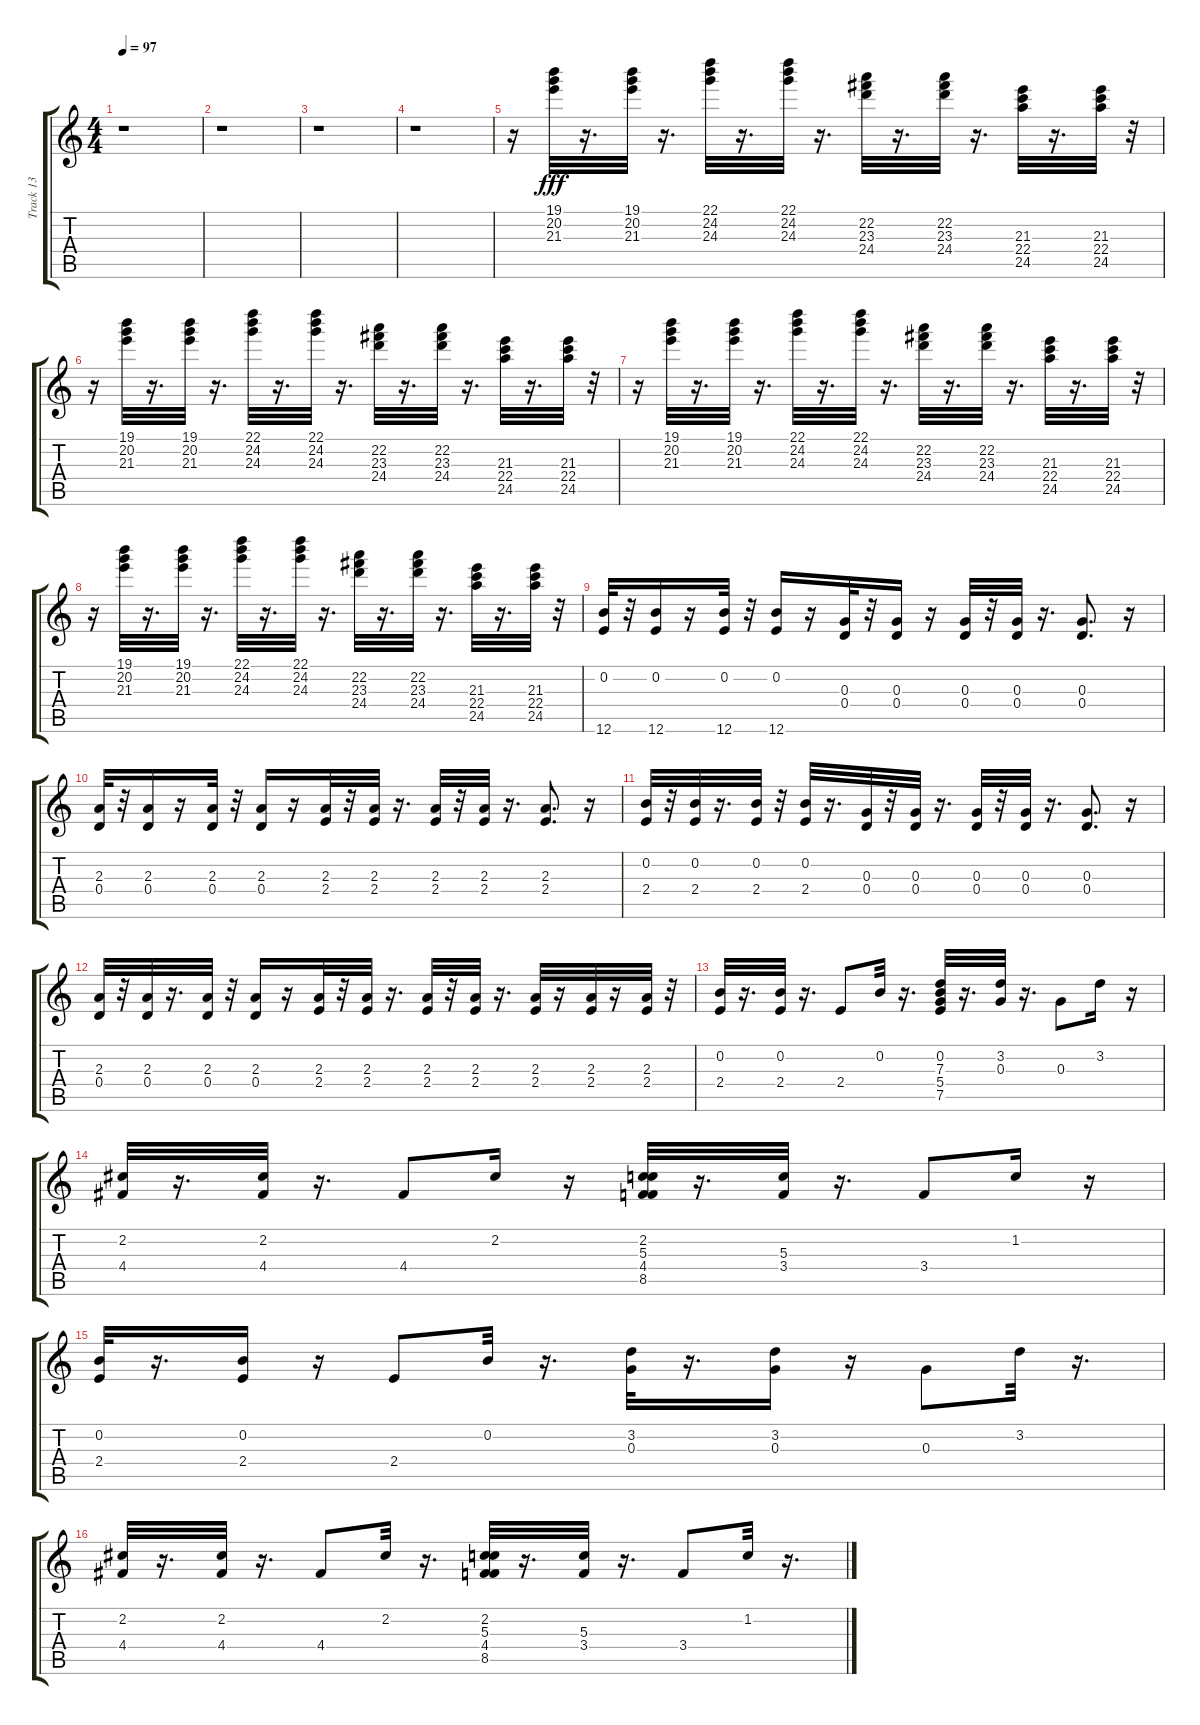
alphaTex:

\track ("Track 13" "Track 13") {instrument overdrivenguitar}
\staff {score tabs}
\tuning (E4 B3 G3 D3 A2 E2) {hide}
\ts (4 4)
\tempo 97
\clef g2
\ks c
r.1{dy fff} |
r.1 |
r.1 |
r.1 |
r.16 (19.1 20.2 21.3).32 r.16{d} (19.1 20.2 21.3).32 r.16{d} (22.1 24.2 24.3).32 r.16{d} (22.1 24.2 24.3).32 r.16{d} (22.2 23.3 24.4).32 r.16{d} (22.2 23.3 24.4).32 r.16{d} (21.3 22.4 24.5).32 r.16{d} (21.3 22.4 24.5).32 r.32 |
r.16 (19.1 20.2 21.3).32 r.16{d} (19.1 20.2 21.3).32 r.16{d} (22.1 24.2 24.3).32 r.16{d} (22.1 24.2 24.3).32 r.16{d} (22.2 23.3 24.4).32 r.16{d} (22.2 23.3 24.4).32 r.16{d} (21.3 22.4 24.5).32 r.16{d} (21.3 22.4 24.5).32 r.32 |
r.16 (19.1 20.2 21.3).32 r.16{d} (19.1 20.2 21.3).32 r.16{d} (22.1 24.2 24.3).32 r.16{d} (22.1 24.2 24.3).32 r.16{d} (22.2 23.3 24.4).32 r.16{d} (22.2 23.3 24.4).32 r.16{d} (21.3 22.4 24.5).32 r.16{d} (21.3 22.4 24.5).32 r.32 |
r.16 (19.1 20.2 21.3).32 r.16{d} (19.1 20.2 21.3).32 r.16{d} (22.1 24.2 24.3).32 r.16{d} (22.1 24.2 24.3).32 r.16{d} (22.2 23.3 24.4).32 r.16{d} (22.2 23.3 24.4).32 r.16{d} (21.3 22.4 24.5).32 r.16{d} (21.3 22.4 24.5).32 r.32 |
(0.2 12.6).32{instrument overdrivenguitar} r.32 (0.2 12.6).16 r.16 (0.2 12.6).32 r.32 (0.2 12.6).16 r.16 (0.3 0.4).32 r.32 (0.3 0.4).16 r.16 (0.3 0.4).32 r.32 (0.3 0.4).32 r.16{d} (0.3 0.4).8{d} r.16 |
(2.3 0.4).32 r.32 (2.3 0.4).16 r.16 (2.3 0.4).32 r.32 (2.3 0.4).16 r.16 (2.3 2.4).32 r.32 (2.3 2.4).32 r.16{d} (2.3 2.4).32 r.32 (2.3 2.4).32 r.16{d} (2.3 2.4).8{d} r.16 |
(0.2 2.4).32 r.32 (0.2 2.4).32 r.16{d} (0.2 2.4).32 r.32 (0.2 2.4).32 r.16{d} (0.3 0.4).32 r.32 (0.3 0.4).32 r.16{d} (0.3 0.4).32 r.32 (0.3 0.4).32 r.16{d} (0.3 0.4).8{d} r.16 |
(2.3 0.4).32 r.32 (2.3 0.4).32 r.16{d} (2.3 0.4).32 r.32 (2.3 0.4).16 r.16 (2.3 2.4).32 r.32 (2.3 2.4).32 r.16{d} (2.3 2.4).32 r.32 (2.3 2.4).32 r.16{d} (2.3 2.4).32 r.16 (2.3 2.4).32 r.16 (2.3 2.4).32 r.32 |
(0.2 2.4).32 r.16{d} (0.2 2.4).32 r.16{d} 2.4.8 0.2.32 r.16{d} (0.2 7.3 5.4 7.5).32 r.16{d} (3.2 0.3).32 r.16{d} 0.3.8 3.2.16 r.16 |
(2.2 4.4).32 r.16{d} (2.2 4.4).32 r.16{d} 4.4.8 2.2.16 r.16 (2.2 5.3 4.4 8.5).32 r.16{d} (5.3 3.4).32 r.16{d} 3.4.8 1.2.16 r.16 |
(0.2 2.4).32 r.16{d} (0.2 2.4).16 r.16 2.4.8 0.2.32 r.16{d} (3.2 0.3).32 r.16{d} (3.2 0.3).16 r.16 0.3.8 3.2.32 r.16{d} |
(2.2 4.4).32 r.16{d} (2.2 4.4).32 r.16{d} 4.4.8 2.2.32 r.16{d} (2.2 5.3 4.4 8.5).32 r.16{d} (5.3 3.4).32 r.16{d} 3.4.8 1.2.32 r.16{d}
